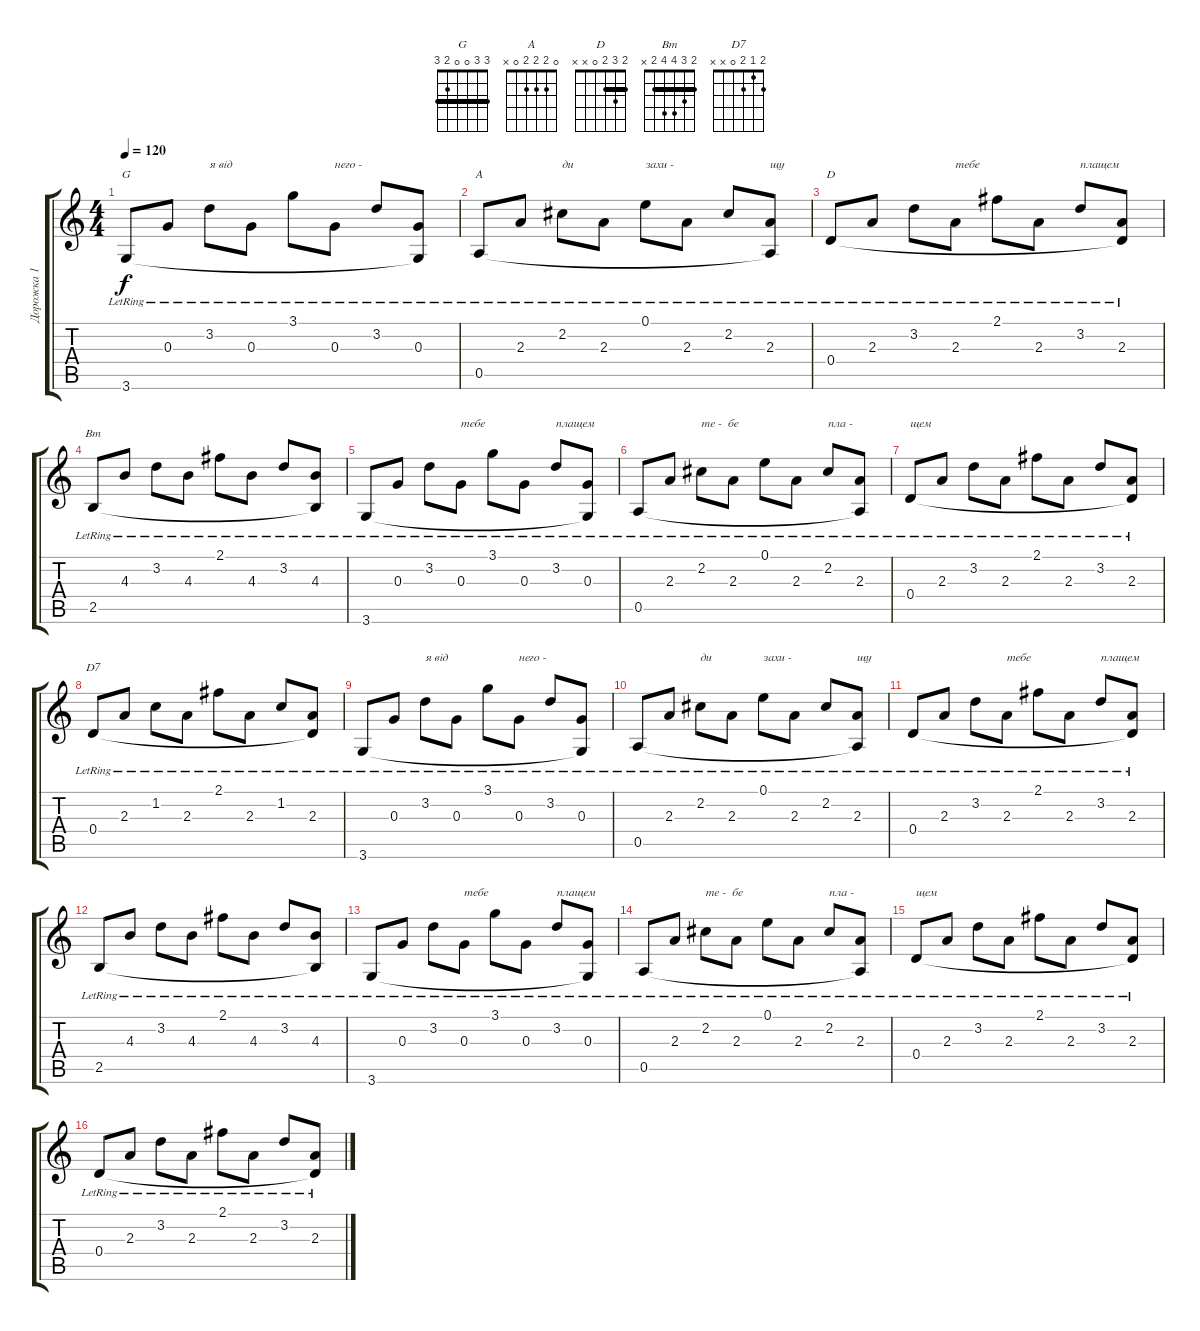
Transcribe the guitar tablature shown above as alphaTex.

\track ("Дорожка 1" "Дорожка 1") {instrument acousticguitarsteel}
\staff {score tabs}
\tuning (E4 B3 G3 D3 A2 E2) {hide}
\chord ("G" 3 3 0 0 2 3) {barre 3}
\chord ("A" 0 2 2 2 0 x)
\chord ("D" 2 3 2 0 x x) {barre 2}
\chord ("Bm" 2 3 4 4 2 x) {barre 2}
\chord ("D7" 2 1 2 0 x x)
\ts (4 4)
\tempo 120
\clef g2
\ks c
3.6{lr}.8{ch "G" dy f} 0.3{lr}.8 3.2{lr}.8{txt "я від"} 0.3{lr}.8 3.1{lr}.8 0.3{lr}.8{txt "него -"} 3.2{lr}.8 (0.3{lr} 3.6{t}).8 |
0.5{lr}.8{ch "A"} 2.3{lr}.8 2.2{lr}.8{txt "ди"} 2.3{lr}.8 0.1{lr}.8{txt "захи -"} 2.3{lr}.8 2.2{lr}.8 (2.3{lr} 0.5{t}).8{txt "щу"} |
0.4{lr}.8{ch "D"} 2.3{lr}.8 3.2{lr}.8 2.3{lr}.8{txt "тебе"} 2.1{lr}.8 2.3{lr}.8 3.2{lr}.8{txt "плащем"} (2.3{lr} 0.4{t}).8 |
2.5{lr}.8{ch "Bm"} 4.3{lr}.8 3.2{lr}.8 4.3{lr}.8 2.1{lr}.8 4.3{lr}.8 3.2{lr}.8 (4.3{lr} 2.5{t}).8 |
3.6{lr}.8 0.3{lr}.8 3.2{lr}.8 0.3{lr}.8{txt "тебе"} 3.1{lr}.8 0.3{lr}.8 3.2{lr}.8{txt "плащем"} (0.3{lr} 3.6{t}).8 |
0.5{lr}.8 2.3{lr}.8 2.2{lr}.8{txt "те -  бе    "} 2.3{lr}.8 0.1{lr}.8 2.3{lr}.8 2.2{lr}.8{txt "пла - "} (2.3{lr} 0.5{t}).8 |
0.4{lr}.8{txt "щем"} 2.3{lr}.8 3.2{lr}.8 2.3{lr}.8 2.1{lr}.8 2.3{lr}.8 3.2{lr}.8 (2.3{lr} 0.4{t}).8 |
0.4{lr}.8{ch "D7"} 2.3{lr}.8 1.2{lr}.8 2.3{lr}.8 2.1{lr}.8 2.3{lr}.8 1.2{lr}.8 (2.3{lr} 0.4{t}).8 |
3.6{lr}.8 0.3{lr}.8 3.2{lr}.8{txt "я від"} 0.3{lr}.8 3.1{lr}.8 0.3{lr}.8{txt "него -"} 3.2{lr}.8 (0.3{lr} 3.6{t}).8 |
0.5{lr}.8 2.3{lr}.8 2.2{lr}.8{txt "ди"} 2.3{lr}.8 0.1{lr}.8{txt "захи -"} 2.3{lr}.8 2.2{lr}.8 (2.3{lr} 0.5{t}).8{txt "щу"} |
0.4{lr}.8 2.3{lr}.8 3.2{lr}.8 2.3{lr}.8{txt "тебе"} 2.1{lr}.8 2.3{lr}.8 3.2{lr}.8{txt "плащем"} (2.3{lr} 0.4{t}).8 |
2.5{lr}.8 4.3{lr}.8 3.2{lr}.8 4.3{lr}.8 2.1{lr}.8 4.3{lr}.8 3.2{lr}.8 (4.3{lr} 2.5{t}).8 |
3.6{lr}.8 0.3{lr}.8 3.2{lr}.8 0.3{lr}.8{txt "тебе"} 3.1{lr}.8 0.3{lr}.8 3.2{lr}.8{txt "плащем"} (0.3{lr} 3.6{t}).8 |
0.5{lr}.8 2.3{lr}.8 2.2{lr}.8{txt "те -  бе    "} 2.3{lr}.8 0.1{lr}.8 2.3{lr}.8 2.2{lr}.8{txt "пла - "} (2.3{lr} 0.5{t}).8 |
0.4{lr}.8{txt "щем"} 2.3{lr}.8 3.2{lr}.8 2.3{lr}.8 2.1{lr}.8 2.3{lr}.8 3.2{lr}.8 (2.3{lr} 0.4{t}).8 |
0.4{lr}.8 2.3{lr}.8 3.2{lr}.8 2.3{lr}.8 2.1{lr}.8 2.3{lr}.8 3.2{lr}.8 (2.3{lr} 0.4{t}).8
